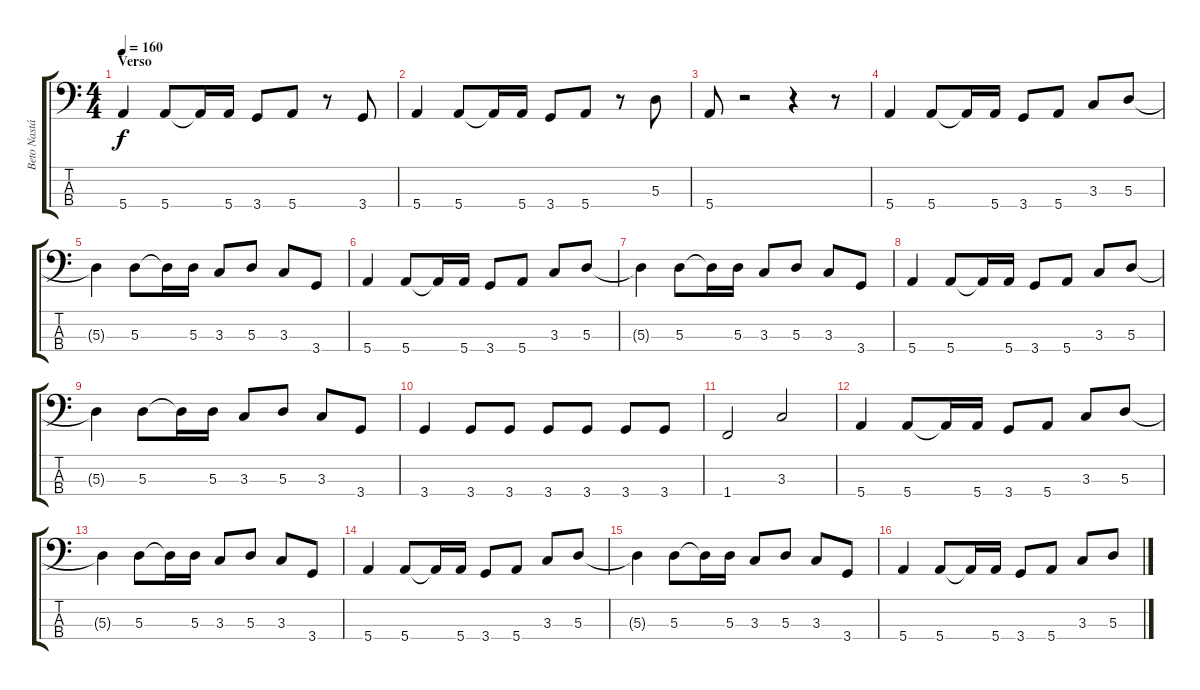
\track ("Beto Nastácia" "Beto Nastá") {instrument electricbasspick}
\staff {score tabs}
\tuning (G2 D2 A1 E1) {hide}
\ts (4 4)
\section ("" "Verso")
\tempo 160
\clef f4
\ks c
5.4.4{dy f} 5.4.8 5.4{t}.16 5.4.16 3.4.8 5.4.8 r.8 3.4.8 |
5.4.4 5.4.8 5.4{t}.16 5.4.16 3.4.8 5.4.8 r.8 5.3.8 |
5.4.8 r.2 r.4 r.8 |
5.4.4 5.4.8 5.4{t}.16 5.4.16 3.4.8 5.4.8 3.3.8 5.3.8 |
5.3{t}.4 5.3.8 5.3{t}.16 5.3.16 3.3.8 5.3.8 3.3.8 3.4.8 |
5.4.4 5.4.8 5.4{t}.16 5.4.16 3.4.8 5.4.8 3.3.8 5.3.8 |
5.3{t}.4 5.3.8 5.3{t}.16 5.3.16 3.3.8 5.3.8 3.3.8 3.4.8 |
5.4.4 5.4.8 5.4{t}.16 5.4.16 3.4.8 5.4.8 3.3.8 5.3.8 |
5.3{t}.4 5.3.8 5.3{t}.16 5.3.16 3.3.8 5.3.8 3.3.8 3.4.8 |
3.4.4 3.4.8 3.4.8 3.4.8 3.4.8 3.4.8 3.4.8 |
1.4.2 3.3.2 |
5.4.4 5.4.8 5.4{t}.16 5.4.16 3.4.8 5.4.8 3.3.8 5.3.8 |
5.3{t}.4 5.3.8 5.3{t}.16 5.3.16 3.3.8 5.3.8 3.3.8 3.4.8 |
5.4.4 5.4.8 5.4{t}.16 5.4.16 3.4.8 5.4.8 3.3.8 5.3.8 |
5.3{t}.4 5.3.8 5.3{t}.16 5.3.16 3.3.8 5.3.8 3.3.8 3.4.8 |
5.4.4 5.4.8 5.4{t}.16 5.4.16 3.4.8 5.4.8 3.3.8 5.3.8
